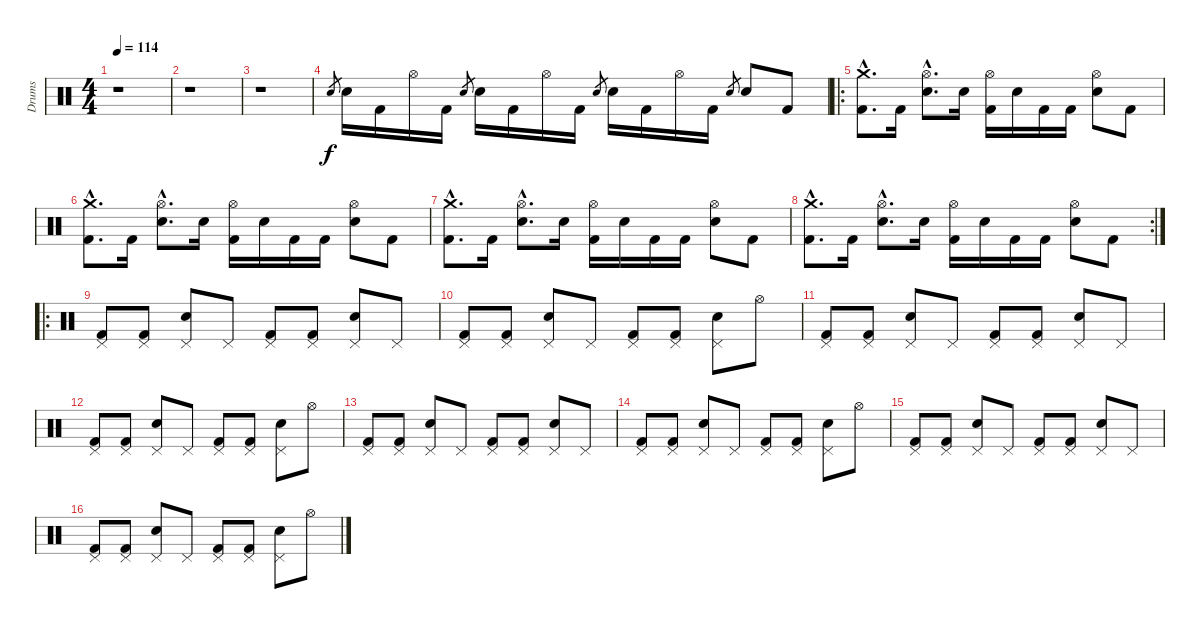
\track ("Drums" "Drums") {instrument percussion}
\staff {score}
\articulation defaults
\ts (4 4)
\tempo 114
\clef neutral
\ks c
r.1{dy f} |
r.1 |
r.1 |
"Electric Snare (hit)".8{gr} "Electric Snare (hit)".16 "Kick (hit) 2".16 "Hi-Hat (open)".16 "Kick (hit) 2".16 "Electric Snare (hit)".8{gr} "Electric Snare (hit)".16 "Kick (hit) 2".16 "Hi-Hat (open)".16 "Kick (hit) 2".16 "Electric Snare (hit)".8{gr} "Electric Snare (hit)".16 "Kick (hit) 2".16 "Hi-Hat (open)".16 "Kick (hit) 2".16 "Electric Snare (hit)".8{gr} "Electric Snare (hit)".8 "Kick (hit) 2".8 |
\ro
("Crash medium (hit)"{hac} "Kick (hit) 2"{hac}).8{d} "Kick (hit) 2".16 ("Hi-Hat (open)"{hac} "Electric Snare (hit)"{hac}).8{d} "Electric Snare (hit)".16 ("Hi-Hat (open)" "Kick (hit) 2").16 "Electric Snare (hit)".16 "Kick (hit) 2".16 "Kick (hit) 2".16 ("Hi-Hat (open)" "Electric Snare (hit)").8 "Kick (hit) 2".8 |
("Crash medium (hit)"{hac} "Kick (hit) 2"{hac}).8{d} "Kick (hit) 2".16 ("Hi-Hat (open)"{hac} "Electric Snare (hit)"{hac}).8{d} "Electric Snare (hit)".16 ("Hi-Hat (open)" "Kick (hit) 2").16 "Electric Snare (hit)".16 "Kick (hit) 2".16 "Kick (hit) 2".16 ("Hi-Hat (open)" "Electric Snare (hit)").8 "Kick (hit) 2".8 |
("Crash medium (hit)"{hac} "Kick (hit) 2"{hac}).8{d} "Kick (hit) 2".16 ("Hi-Hat (open)"{hac} "Electric Snare (hit)"{hac}).8{d} "Electric Snare (hit)".16 ("Hi-Hat (open)" "Kick (hit) 2").16 "Electric Snare (hit)".16 "Kick (hit) 2".16 "Kick (hit) 2".16 ("Hi-Hat (open)" "Electric Snare (hit)").8 "Kick (hit) 2".8 |
\rc 2
("Crash medium (hit)"{hac} "Kick (hit) 2"{hac}).8{d} "Kick (hit) 2".16 ("Hi-Hat (open)"{hac} "Electric Snare (hit)"{hac}).8{d} "Electric Snare (hit)".16 ("Hi-Hat (open)" "Kick (hit) 2").16 "Electric Snare (hit)".16 "Kick (hit) 2".16 "Kick (hit) 2".16 ("Hi-Hat (open)" "Electric Snare (hit)").8 "Kick (hit) 2".8 |
\ro
("Pedal Hi-Hat (hit)" "Kick (hit) 2").8 ("Pedal Hi-Hat (hit)" "Kick (hit) 2").8 ("Pedal Hi-Hat (hit)" "Electric Snare (hit)").8 "Pedal Hi-Hat (hit)".8 ("Pedal Hi-Hat (hit)" "Kick (hit) 2").8 ("Pedal Hi-Hat (hit)" "Kick (hit) 2").8 ("Pedal Hi-Hat (hit)" "Electric Snare (hit)").8 "Pedal Hi-Hat (hit)".8 |
("Pedal Hi-Hat (hit)" "Kick (hit) 2").8 ("Pedal Hi-Hat (hit)" "Kick (hit) 2").8 ("Pedal Hi-Hat (hit)" "Electric Snare (hit)").8 "Pedal Hi-Hat (hit)".8 ("Pedal Hi-Hat (hit)" "Kick (hit) 2").8 ("Pedal Hi-Hat (hit)" "Kick (hit) 2").8 ("Pedal Hi-Hat (hit)" "Electric Snare (hit)").8 "Hi-Hat (open)".8 |
("Pedal Hi-Hat (hit)" "Kick (hit) 2").8 ("Pedal Hi-Hat (hit)" "Kick (hit) 2").8 ("Pedal Hi-Hat (hit)" "Electric Snare (hit)").8 "Pedal Hi-Hat (hit)".8 ("Pedal Hi-Hat (hit)" "Kick (hit) 2").8 ("Pedal Hi-Hat (hit)" "Kick (hit) 2").8 ("Pedal Hi-Hat (hit)" "Electric Snare (hit)").8 "Pedal Hi-Hat (hit)".8 |
("Pedal Hi-Hat (hit)" "Kick (hit) 2").8 ("Pedal Hi-Hat (hit)" "Kick (hit) 2").8 ("Pedal Hi-Hat (hit)" "Electric Snare (hit)").8 "Pedal Hi-Hat (hit)".8 ("Pedal Hi-Hat (hit)" "Kick (hit) 2").8 ("Pedal Hi-Hat (hit)" "Kick (hit) 2").8 ("Pedal Hi-Hat (hit)" "Electric Snare (hit)").8 "Hi-Hat (open)".8 |
("Pedal Hi-Hat (hit)" "Kick (hit) 2").8 ("Pedal Hi-Hat (hit)" "Kick (hit) 2").8 ("Pedal Hi-Hat (hit)" "Electric Snare (hit)").8 "Pedal Hi-Hat (hit)".8 ("Pedal Hi-Hat (hit)" "Kick (hit) 2").8 ("Pedal Hi-Hat (hit)" "Kick (hit) 2").8 ("Pedal Hi-Hat (hit)" "Electric Snare (hit)").8 "Pedal Hi-Hat (hit)".8 |
("Pedal Hi-Hat (hit)" "Kick (hit) 2").8 ("Pedal Hi-Hat (hit)" "Kick (hit) 2").8 ("Pedal Hi-Hat (hit)" "Electric Snare (hit)").8 "Pedal Hi-Hat (hit)".8 ("Pedal Hi-Hat (hit)" "Kick (hit) 2").8 ("Pedal Hi-Hat (hit)" "Kick (hit) 2").8 ("Pedal Hi-Hat (hit)" "Electric Snare (hit)").8 "Hi-Hat (open)".8 |
("Pedal Hi-Hat (hit)" "Kick (hit) 2").8 ("Pedal Hi-Hat (hit)" "Kick (hit) 2").8 ("Pedal Hi-Hat (hit)" "Electric Snare (hit)").8 "Pedal Hi-Hat (hit)".8 ("Pedal Hi-Hat (hit)" "Kick (hit) 2").8 ("Pedal Hi-Hat (hit)" "Kick (hit) 2").8 ("Pedal Hi-Hat (hit)" "Electric Snare (hit)").8 "Pedal Hi-Hat (hit)".8 |
("Pedal Hi-Hat (hit)" "Kick (hit) 2").8 ("Pedal Hi-Hat (hit)" "Kick (hit) 2").8 ("Pedal Hi-Hat (hit)" "Electric Snare (hit)").8 "Pedal Hi-Hat (hit)".8 ("Pedal Hi-Hat (hit)" "Kick (hit) 2").8 ("Pedal Hi-Hat (hit)" "Kick (hit) 2").8 ("Pedal Hi-Hat (hit)" "Electric Snare (hit)").8 "Hi-Hat (open)".8
